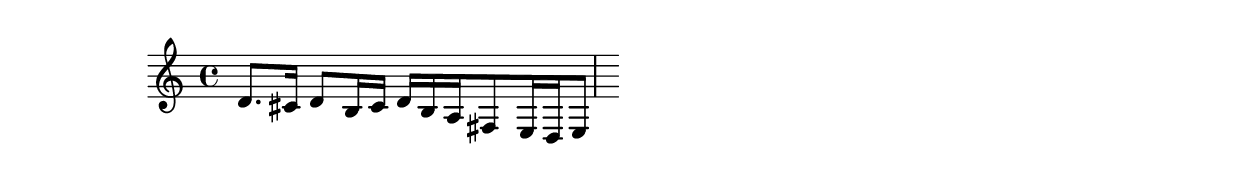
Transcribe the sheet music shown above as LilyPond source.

\version "2.22.2"

\language "english"
\score {
    \relative c' {
        d8. cs16 d8 b16 cs d b a fs8 e16 d e8
    }
    \layout {}
    \midi {}
}

